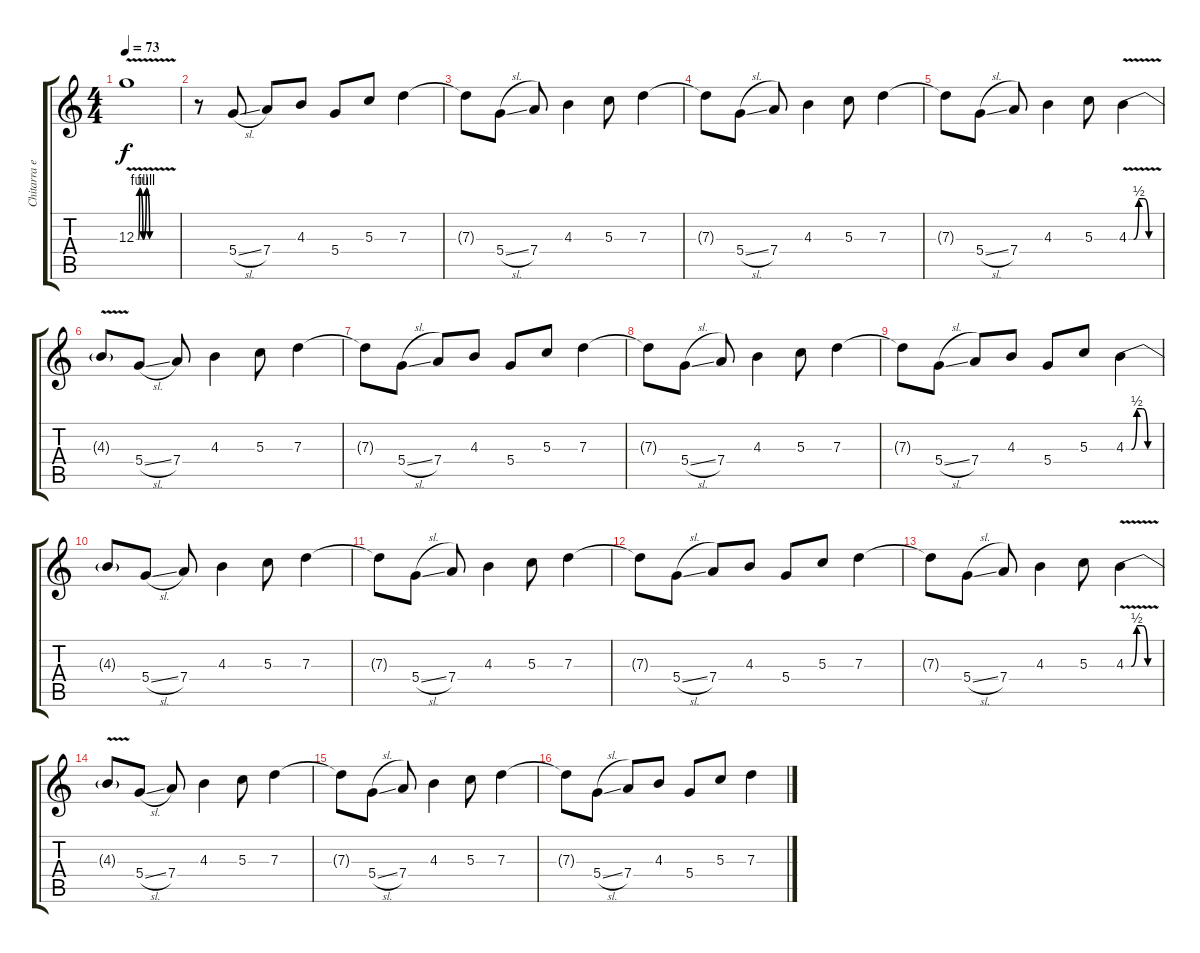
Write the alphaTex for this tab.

\track ("Chitarra elettrica" "Chitarra e") {instrument electricguitarjazz}
\staff {score tabs}
\tuning (E4 B3 G3 D3 A2 E2) {hide}
\ts (4 4)
\tempo 73
\clef g2
\ks c
12.3{be (custom 0 0 3 0 5 4 10 0 15 4 20 0 60 0) v}.1{dy f} |
r.8 5.4{sl}.8 7.4.8 4.3.8 5.4.8 5.3.8 7.3.4 |
7.3{t}.8 5.4{sl}.8 7.4.8 4.3.4 5.3.8 7.3.4 |
7.3{t}.8 5.4{sl}.8 7.4.8 4.3.4 5.3.8 7.3.4 |
7.3{t}.8 5.4{sl}.8 7.4.8 4.3.4 5.3.8 4.3{be (custom 0 0 10 0 20 2 30 2 40 0 60 0) v}.4 |
4.3{t}.8 5.4{sl}.8 7.4.8 4.3.4 5.3.8 7.3.4 |
7.3{t}.8 5.4{sl}.8 7.4.8 4.3.8 5.4.8 5.3.8 7.3.4 |
7.3{t}.8 5.4{sl}.8 7.4.8 4.3.4 5.3.8 7.3.4 |
7.3{t}.8 5.4{sl}.8 7.4.8 4.3.8 5.4.8 5.3.8 4.3{be (custom 0 0 10 0 20 2 30 2 40 0 60 0)}.4 |
4.3{t}.8 5.4{sl}.8 7.4.8 4.3.4 5.3.8 7.3.4 |
7.3{t}.8 5.4{sl}.8 7.4.8 4.3.4 5.3.8 7.3.4 |
7.3{t}.8 5.4{sl}.8 7.4.8 4.3.8 5.4.8 5.3.8 7.3.4 |
7.3{t}.8 5.4{sl}.8 7.4.8 4.3.4 5.3.8 4.3{be (custom 0 0 10 0 20 2 30 2 40 0 60 0) v}.4 |
4.3{t}.8 5.4{sl}.8 7.4.8 4.3.4 5.3.8 7.3.4 |
7.3{t}.8 5.4{sl}.8 7.4.8 4.3.4 5.3.8 7.3.4 |
7.3{t}.8 5.4{sl}.8 7.4.8 4.3.8 5.4.8 5.3.8 7.3.4
